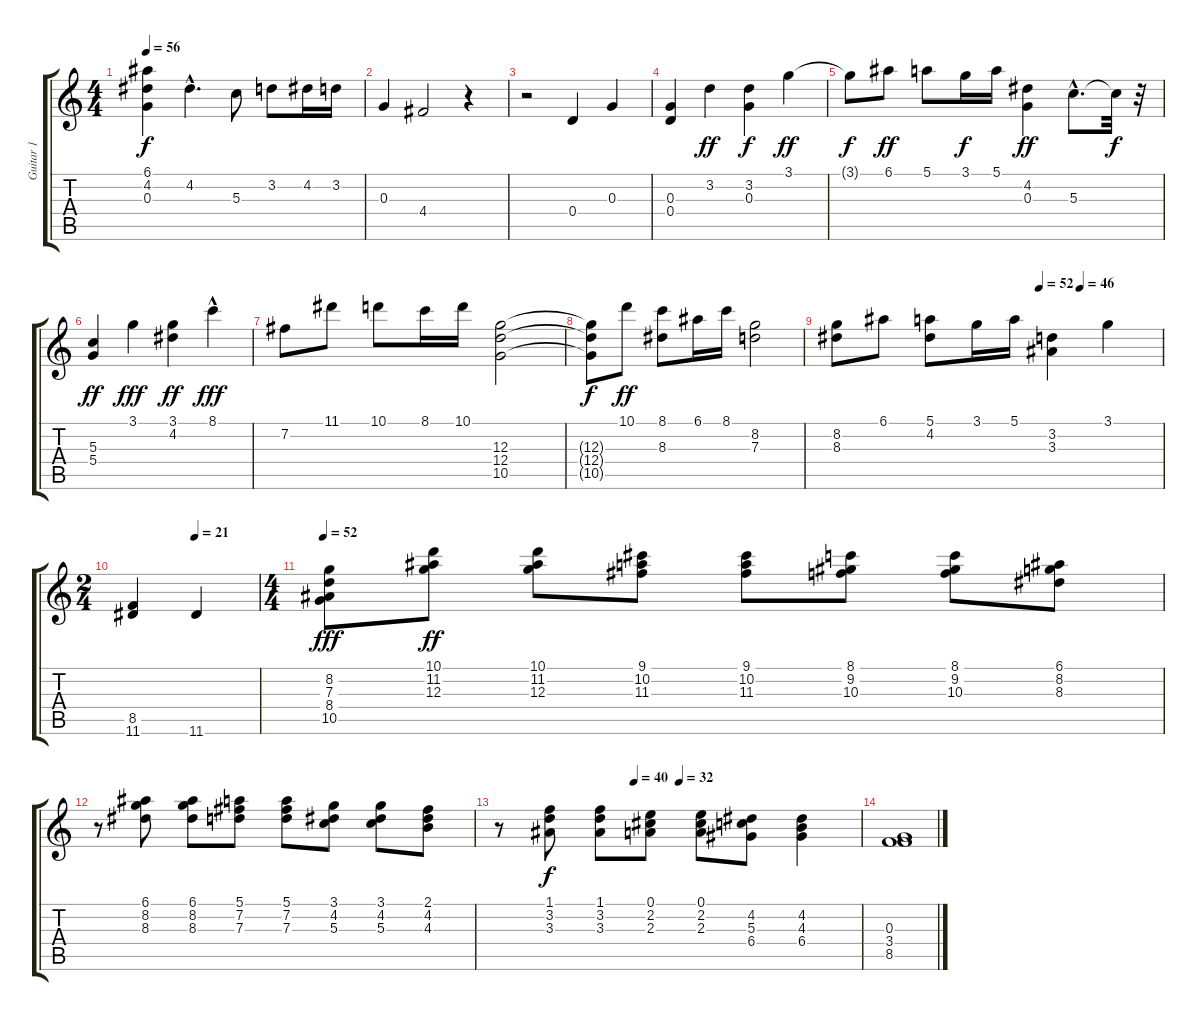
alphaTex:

\track ("Guitar 1" "Guitar 1") {instrument acousticguitarnylon}
\staff {score tabs}
\tuning (E4 B3 G3 D3 A2 E2) {hide}
\ts (4 4)
\tempo 56
\clef g2
\ks c
(6.1 4.2 0.3).4{dy f} 4.2{hac}.4{d} 5.3.8 3.2.8 4.2.16 3.2.16 |
0.3.4 4.4.2 r.4 |
r.2 0.4.4 0.3.4 |
(0.3 0.4).4 3.2.4{dy ff} (3.2 0.3).4{dy f} 3.1.4{dy ff} |
3.1{t}.8{dy f} 6.1.8{dy ff} 5.1.8 3.1.16{dy f} 5.1.16 (4.2 0.3).4{dy ff} 5.3{hac}.8{d} 5.3{t}.32{dy f} r.32 |
(5.3 5.4).4{dy ff} 3.1.4{dy fff} (3.1 4.2).4{dy ff} 8.1{hac}.4{dy fff} |
7.2.8 11.1.8 10.1.8 8.1.16 10.1.16 (12.3 12.4 10.5).2 |
(12.3{t} 12.4{t} 10.5{t}).8{dy f} 10.1.8{dy ff} (8.1 8.3).8 6.1.16 8.1.16 (8.2 7.3).2 |
\tempo (52 0.625)
\tempo (46 0.75)
(8.2 8.3).8 6.1.8 (5.1 4.2).8 3.1.16 5.1.16 (3.2 3.3).4 3.1.4 |
\ts (2 4)
\tempo (21 0.5)
(8.5 11.6).4 11.6.4 |
\ts (4 4)
\tempo 52
(8.2 7.3 8.4 10.5).8{dy fff} (10.1 11.2 12.3).8{dy ff} (10.1 11.2 12.3).8 (9.1 10.2 11.3).8 (9.1 10.2 11.3).8 (8.1 9.2 10.3).8 (8.1 9.2 10.3).8 (6.1 8.2 8.3).8 |
r.8 (6.1 8.2 8.3).8 (6.1 8.2 8.3).8 (5.1 7.2 7.3).8 (5.1 7.2 7.3).8 (3.1 4.2 5.3).8 (3.1 4.2 5.3).8 (2.1 4.2 4.3).8 |
\tempo (40 0.375)
\tempo (32 0.5)
r.8 (1.1 3.2 3.3).8{dy f} (1.1 3.2 3.3).8 (0.1 2.2 2.3).8 (0.1 2.2 2.3).8 (4.2 5.3 6.4).8 (4.2 4.3 6.4).4 |
(0.3 3.4 8.5).1
